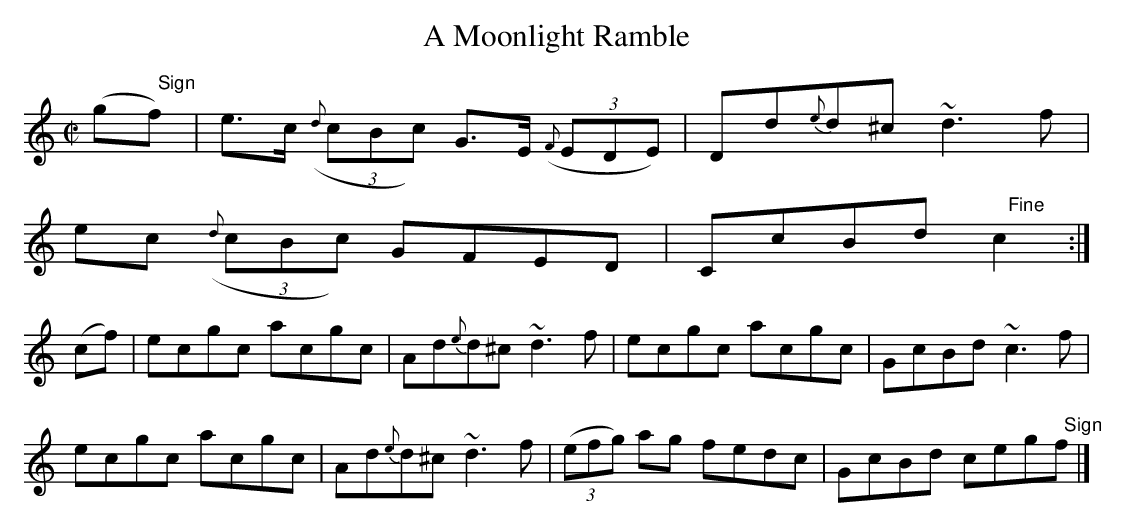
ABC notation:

X:1
T: A Moonlight Ramble
M: C|
L: 1/8
K: C
(g"   Sign"f)|e>c ((3{d}cBc) G>E ((3{F}EDE) | Dd{e}d^c ~d3 f |
               ec ((3{d}cBc) GFED | CcBd "    Fine"c2:|
(cf) | ecgc acgc | Ad{e}d^c ~d3 f |    ecgc    acgc | GcBd ~c3 f |
       ecgc acgc | Ad{e}d^c ~d3 f | ((3efg) ag fedc | GcBd  ceg"   Sign"f |]
